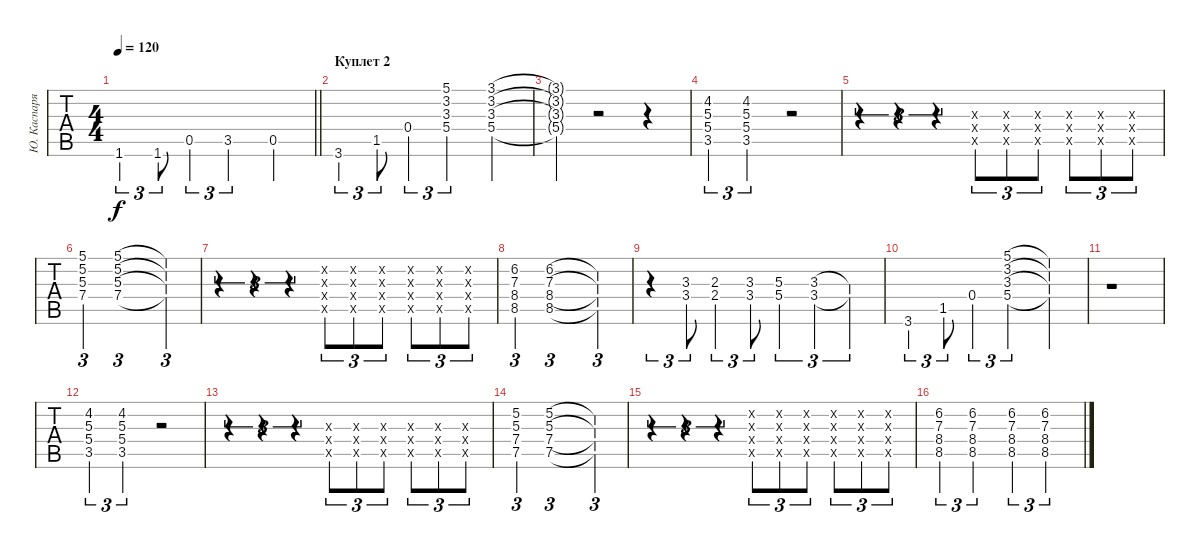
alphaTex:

\track ("Ю. Каспарян" "Ю. Каспаря") {instrument overdrivenguitar}
\staff {tabs}
\tuning (E4 B3 G3 D3 A2 E2) {hide}
\ts (4 4)
\tempo 120
\clef g2
\barLineRight lightlight
\ks c
1.6.4{tu (3 2) dy f} 1.6.8{tu (3 2)} 0.5.4{tu (3 2)} 3.5.2{tu (3 2)} 0.5.4 |
\section ("" "Куплет 2")
3.6.4{tu (3 2) volume 12} 1.5.8{tu (3 2)} 0.4.4{tu (3 2)} (5.1 3.2 3.3 5.4).2{tu (3 2)} (3.1 3.2 3.3 5.4).4 |
(3.1{t} 3.2{t} 3.3{t} 5.4{t}).4 r.2 r.4 |
(4.2 5.3 5.4 3.5).4{tu (3 2)} (4.2 5.3 5.4 3.5).2{tu (3 2)} r.2 |
r.4{tu (3 2)} r.4{tu (3 2)} r.4{tu (3 2)} (5.3{x} 5.4{x} 3.5{x}).8{tu (3 2)} (5.3{x} 5.4{x} 3.5{x}).8{tu (3 2)} (5.3{x} 5.4{x} 3.5{x}).8{tu (3 2)} (5.3{x} 5.4{x} 3.5{x}).8{tu (3 2)} (5.3{x} 5.4{x} 3.5{x}).8{tu (3 2)} (5.3{x} 5.4{x} 3.5{x}).8{tu (3 2)} |
\ks gminor
(5.1 5.2 5.3 7.4).4{tu (3 2)} (5.1 5.2 5.3 7.4).1{tu (3 2)} (5.1{t} 5.2{t} 5.3{t} 7.4{t}).4{tu (3 2)} |
r.4{tu (3 2)} r.4{tu (3 2)} r.4{tu (3 2)} (5.2{x} 5.3{x} 7.4{x} 7.5{x}).8{tu (3 2)} (5.2{x} 5.3{x} 7.4{x} 7.5{x}).8{tu (3 2)} (5.2{x} 5.3{x} 7.4{x} 7.5{x}).8{tu (3 2)} (5.2{x} 5.3{x} 7.4{x} 7.5{x}).8{tu (3 2)} (5.2{x} 5.3{x} 7.4{x} 7.5{x}).8{tu (3 2)} (5.2{x} 5.3{x} 7.4{x} 7.5{x}).8{tu (3 2)} |
(6.2 7.3 8.4 8.5).4{tu (3 2)} (6.2 7.3 8.4 8.5).1{tu (3 2)} (6.2{t} 7.3{t} 8.4{t} 8.5{t}).4{tu (3 2)} |
r.4{tu (3 2)} (3.3 3.4).8{tu (3 2)} (2.3 2.4).4{tu (3 2)} (3.3 3.4).8{tu (3 2)} (5.3 5.4).4{tu (3 2)} (3.3 3.4).4{tu (3 2)} (3.3{t} 3.4{t}).4{tu (3 2)} |
\ks c
3.6.4{tu (3 2)} 1.5.8{tu (3 2)} 0.4.4{tu (3 2)} (5.1 3.2 3.3 5.4).2{tu (3 2)} (5.1{t} 3.2{t} 3.3{t} 5.4{t}).4 |
r.1 |
(4.2 5.3 5.4 3.5).4{tu (3 2)} (4.2 5.3 5.4 3.5).2{tu (3 2)} r.2 |
r.4{tu (3 2)} r.4{tu (3 2)} r.4{tu (3 2)} (5.3{x} 5.4{x} 3.5{x}).8{tu (3 2)} (5.3{x} 5.4{x} 3.5{x}).8{tu (3 2)} (5.3{x} 5.4{x} 3.5{x}).8{tu (3 2)} (5.3{x} 5.4{x} 3.5{x}).8{tu (3 2)} (5.3{x} 5.4{x} 3.5{x}).8{tu (3 2)} (5.3{x} 5.4{x} 3.5{x}).8{tu (3 2)} |
\ks gminor
(5.2 5.3 7.4 7.5).4{tu (3 2)} (5.2 5.3 7.4 7.5).1{tu (3 2)} (5.2{t} 5.3{t} 7.4{t} 7.5{t}).4{tu (3 2)} |
r.4{tu (3 2)} r.4{tu (3 2)} r.4{tu (3 2)} (5.2{x} 5.3{x} 7.4{x} 7.5{x}).8{tu (3 2)} (5.2{x} 5.3{x} 7.4{x} 7.5{x}).8{tu (3 2)} (5.2{x} 5.3{x} 7.4{x} 7.5{x}).8{tu (3 2)} (5.2{x} 5.3{x} 7.4{x} 7.5{x}).8{tu (3 2)} (5.2{x} 5.3{x} 7.4{x} 7.5{x}).8{tu (3 2)} (5.2{x} 5.3{x} 7.4{x} 7.5{x}).8{tu (3 2)} |
(6.2 7.3 8.4 8.5).4{tu (3 2)} (6.2 7.3 8.4 8.5).2{tu (3 2)} (6.2 7.3 8.4 8.5).4{tu (3 2)} (6.2 7.3 8.4 8.5).2{tu (3 2)}
